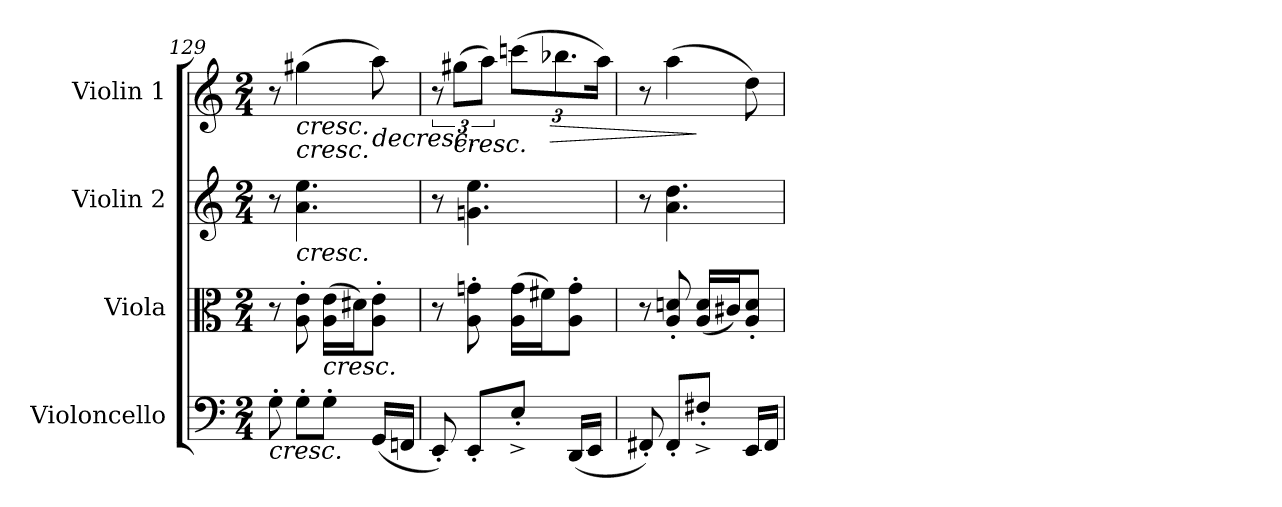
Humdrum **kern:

**kern	**kern	**kern	**kern	**dynam
*part4	*part3	*part2	*part1	*part1
*staff4	*staff3	*staff2	*staff1	*staff1
*I"Violoncello	*I"Viola	*I"Violin 2	*I"Violin 1	*
*I'Vc	*I'Vla	*I'Vln	*I'Vln	*
!!LO:PB:g=z
*clefF4	*clefC3	*clefG2	*clefG2	*
*k[]	*k[]	*k[]	*k[]	*
*M2/4	*M2/4	*M2/4	*M2/4	*
=129	=129	=129	=129	=129
*	*	*^	*^	*
!LO:TX:b:i:t=cresc.	!	!	!	!	!	!
8G'\	8r	8r	8ryy	8r	8ryy	.
!	!	!	!	!LO:TX:b:i:t=cresc.	!	!
!	!	!LO:TX:b:i:t=cresc.	!	!	!	!
!	!	!	!	!	!	!LO:HP:b
8G'\L	8A\' 8e\'	4.a\ 4.ee\	8ryy	(4gg#X\	8ryy	<
!	!LO:TX:b:i:t=cresc.	!	!	!	!	!
8G'\J	(16A\ 16e\LL	.	4ryy	.	4ryy	.
.	16d#X\J)	.	.	.	.	.
!	!	!	!	!	!	!LO:HP:b
(16GG/LL	8A\' 8e\'J	.	.	8aa\)	.	>
16FFn/JJ	.	.	.	.	.	.
*	*	*v	*v	*	*	*
*	*	*	*v	*v	*
.	.	.	.	[
!!LO:LB:g=z
=130	=130	=130	=130	=130
*	*	*^	*	*
8EE'/)	8r	8r	8ryy	12r	.
!	!	!	!	!	!LO:HP:b
.	.	.	.	(12gg#X\L	<
8EE'/L	8A\' 8gn\'	4.gn\ 4.ee\	8ryy	.	.
.	.	.	.	12aa\J)	.
8E'^/J	(16A\ 16g\LL	.	4ryy	(12cccn\L	.
.	16f#X\J)	.	.	.	.
!	!	!	!	!	!LO:HP:n=1:b
.	.	.	.	12.bb-X\	] >
(16DD/LL	8A\' 8g\'J	.	.	.	.
16EE/JJ	.	.	.	.	.
.	.	.	.	24aa\Jk)	.
*	*	*v	*v	*	*
.	.	.	.	[
=131	=131	=131	=131	=131
*	*	*^	*^	*
8FF#X'/)	8r	8r	8ryy	8r	8ryy	.
8FF#'/L	8A/' 8dn/'	4.a\ 4.dd\	8ryy	(4aa\	8ryy	.
8F#X'^/J	(16A/ 16d/LL	.	4ryy	.	4ryy	]
.	16c#X/J)	.	.	.	.	.
16EE/LL	8A/' 8d/'J	.	.	8dd\)	.	.
16FF#/JJ	.	.	.	.	.	.
*	*	*v	*v	*	*	*
*	*	*	*v	*v	*
=	=	=	=	=
*-	*-	*-	*-	*-
